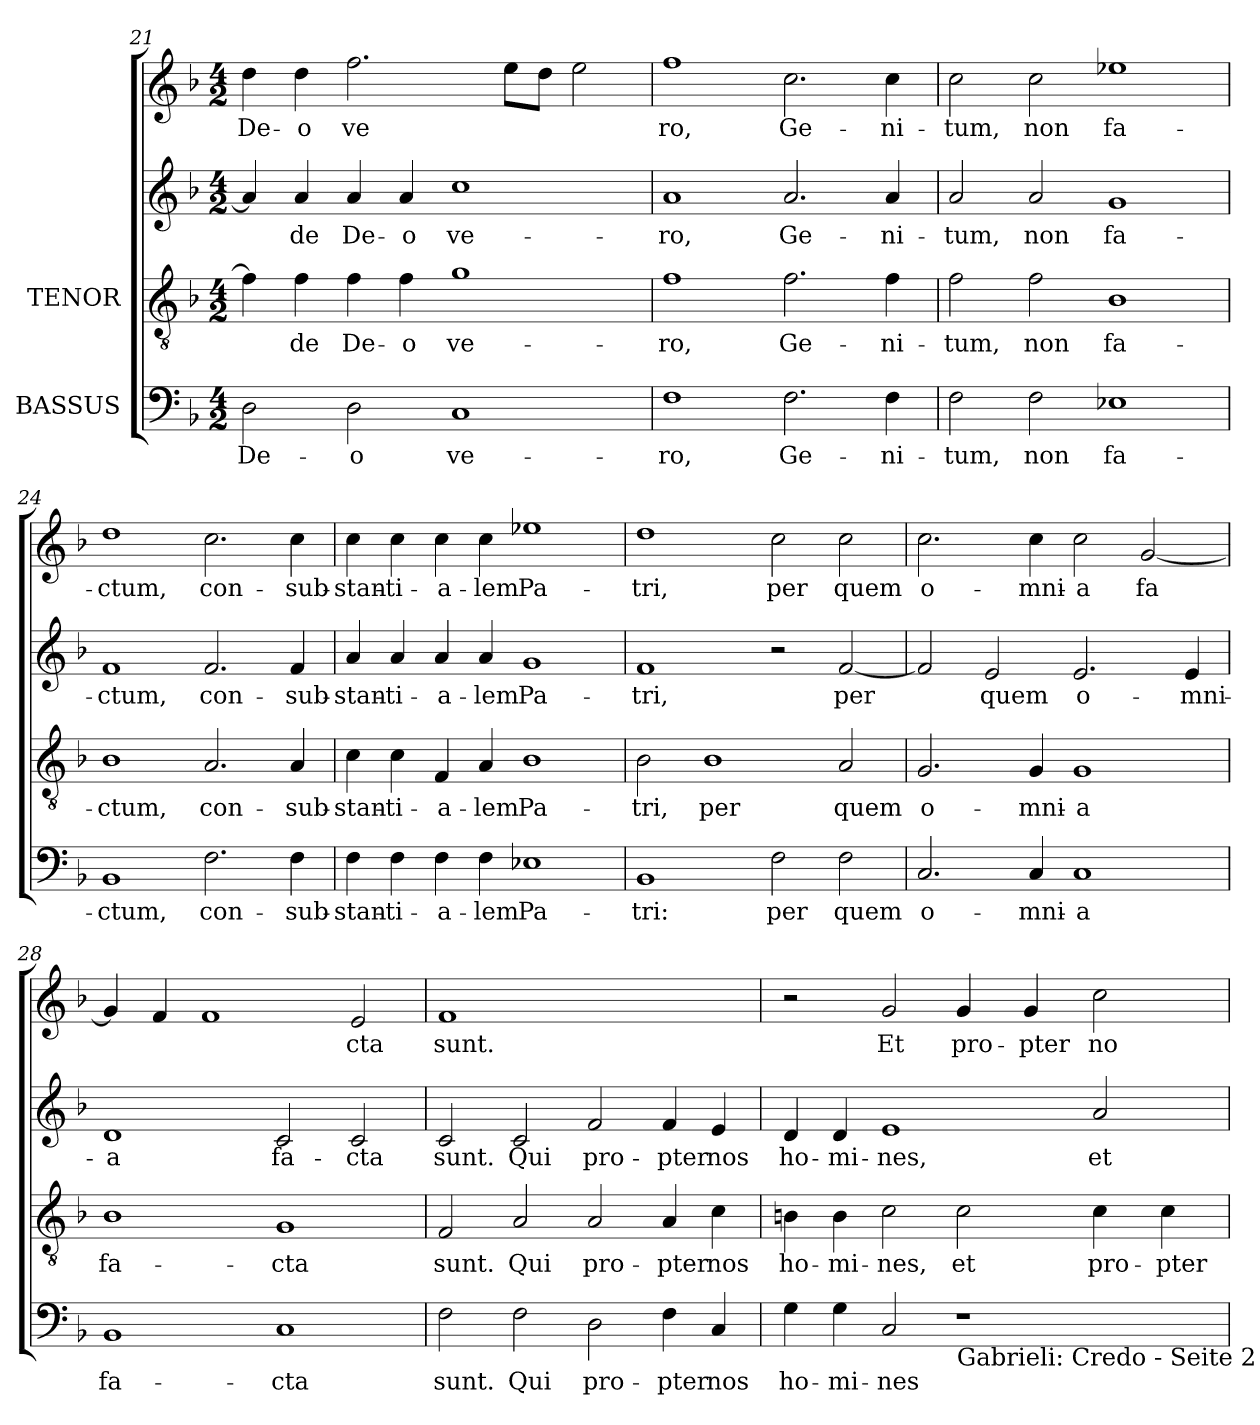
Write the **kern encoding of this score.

**kern	**text	**kern	**text	**kern	**text	**kern	**text
*part4	*part4	*part3	*part3	*part2	*part2	*part1	*part1
*staff4	*staff4	*staff3	*staff3	*staff2	*staff2	*staff1	*staff1
*I"BASSUS	*	*I"TENOR	*	*	*	*	*
*clefF4	*	*clefGv2	*	*clefG2	*	*clefG2	*
*k[b-]	*	*k[b-]	*	*k[b-]	*	*k[b-]	*
*F:	*	*F:	*	*F:	*	*F:	*
*M4/2	*	*M4/2	*	*M4/2	*	*M4/2	*
=21	=21	=21	=21	=21	=21	=21	=21
!	!LO:LY:b	!	!	!	!	!	!LO:LY:b
2D\	De-	4f\]	.	4a/]	.	4dd\	De-
!	!	!	!LO:LY:b	!	!LO:LY:b	!	!LO:LY:b
.	.	4f\	de	4a/	de	4dd\	-o
!	!LO:LY:b	!	!LO:LY:b	!	!LO:LY:b	!	!LO:LY:b
2D\	-o	4f\	De-	4a/	De-	2.ff\	ve
!	!	!	!LO:LY:b	!	!LO:LY:b	!	!
.	.	4f\	-o	4a/	-o	.	.
!	!LO:LY:b	!	!LO:LY:b	!	!LO:LY:b	!	!
1C	ve-	1g	ve-	1cc	ve-	.	.
.	.	.	.	.	.	8ee\L	.
.	.	.	.	.	.	8dd\J	.
.	.	.	.	.	.	2ee\	.
!!LO:LB:g=z
=22	=22	=22	=22	=22	=22	=22	=22
!	!LO:LY:b	!	!LO:LY:b	!	!LO:LY:b	!	!LO:LY:b
1F	-ro,	1f	-ro,	1a	-ro,	1ff	ro,
!	!LO:LY:b	!	!LO:LY:b	!	!LO:LY:b	!	!LO:LY:b
2.F\	Ge-	2.f\	Ge-	2.a/	Ge-	2.cc\	Ge-
!	!LO:LY:b	!	!LO:LY:b	!	!LO:LY:b	!	!LO:LY:b
4F\	-ni-	4f\	-ni-	4a/	-ni-	4cc\	-ni-
=23	=23	=23	=23	=23	=23	=23	=23
!	!LO:LY:b	!	!LO:LY:b	!	!LO:LY:b	!	!LO:LY:b
2F\	-tum,	2f\	-tum,	2a/	-tum,	2cc\	-tum,
!	!LO:LY:b	!	!LO:LY:b	!	!LO:LY:b	!	!LO:LY:b
2F\	non	2f\	non	2a/	non	2cc\	non
!	!LO:LY:b	!	!LO:LY:b	!	!LO:LY:b	!	!LO:LY:b
1E-X	fa-	1B-	fa-	1g	fa-	1ee-X	fa-
=24	=24	=24	=24	=24	=24	=24	=24
!	!LO:LY:b	!	!LO:LY:b	!	!LO:LY:b	!	!LO:LY:b
1BB-	-ctum,	1B-	-ctum,	1f	-ctum,	1dd	-ctum,
!	!LO:LY:b	!	!LO:LY:b	!	!LO:LY:b	!	!LO:LY:b
2.F\	con-	2.A/	con-	2.f/	con-	2.cc\	con-
!	!LO:LY:b	!	!LO:LY:b	!	!LO:LY:b	!	!LO:LY:b
4F\	-sub-	4A/	-sub-	4f/	-sub-	4cc\	-sub-
=25	=25	=25	=25	=25	=25	=25	=25
!	!LO:LY:b	!	!LO:LY:b	!	!LO:LY:b	!	!LO:LY:b
4F\	-stan-	4c\	-stan-	4a/	-stan-	4cc\	-stan-
!	!LO:LY:b	!	!LO:LY:b	!	!LO:LY:b	!	!LO:LY:b
4F\	-ti-	4c\	-ti-	4a/	-ti-	4cc\	-ti-
!	!LO:LY:b	!	!LO:LY:b	!	!LO:LY:b	!	!LO:LY:b
4F\	-a-	4F/	-a-	4a/	-a-	4cc\	-a-
!	!LO:LY:b	!	!LO:LY:b	!	!LO:LY:b	!	!LO:LY:b
4F\	-lem	4A/	-lem	4a/	-lem	4cc\	-lem
!	!LO:LY:b	!	!LO:LY:b	!	!LO:LY:b	!	!LO:LY:b
1E-X	Pa-	1B-	Pa-	1g	Pa-	1ee-X	Pa-
!!LO:PB:g=z
=26	=26	=26	=26	=26	=26	=26	=26
!	!LO:LY:b	!	!LO:LY:b	!	!LO:LY:b	!	!LO:LY:b
1BB-	-tri:	2B-\	-tri,	1f	-tri,	1dd	-tri,
!	!	!	!LO:LY:b	!	!	!	!
.	.	1B-	per	.	.	.	.
!	!LO:LY:b	!	!	!	!	!	!LO:LY:b
2F\	per	.	.	2r	.	2cc\	per
!	!LO:LY:b	!	!LO:LY:b	!	!LO:LY:b	!	!LO:LY:b
2F\	quem	2A/	quem	[2f/	per	2cc\	quem
=27	=27	=27	=27	=27	=27	=27	=27
!	!LO:LY:b	!	!LO:LY:b	!	!	!	!LO:LY:b
2.C/	o-	2.G/	o-	2f/]	.	2.cc\	o-
!	!	!	!	!	!LO:LY:b	!	!
.	.	.	.	2e/	quem	.	.
!	!LO:LY:b	!	!LO:LY:b	!	!	!	!LO:LY:b
4C/	-mni-	4G/	-mni-	.	.	4cc\	-mni-
!	!LO:LY:b	!	!LO:LY:b	!	!LO:LY:b	!	!LO:LY:b
1C	-a	1G	-a	2.e/	o-	2cc\	-a
!	!	!	!	!	!	!	!LO:LY:b
.	.	.	.	.	.	[2g/	fa
!	!	!	!	!	!LO:LY:b	!	!
.	.	.	.	4e/	-mni-	.	.
=28	=28	=28	=28	=28	=28	=28	=28
!	!LO:LY:b	!	!LO:LY:b	!	!LO:LY:b	!	!
1BB-	fa-	1B-	fa-	1d	-a	4g/]	.
.	.	.	.	.	.	4f/	.
.	.	.	.	.	.	1f	.
!	!LO:LY:b	!	!LO:LY:b	!	!LO:LY:b	!	!
1C	-cta	1G	-cta	2c/	fa-	.	.
!	!	!	!	!	!LO:LY:b	!	!LO:LY:b
.	.	.	.	2c/	-cta	2e/	cta
=29	=29	=29	=29	=29	=29	=29	=29
!	!LO:LY:b	!	!LO:LY:b	!	!LO:LY:b	!	!LO:LY:b
2F\	sunt.	2F/	sunt.	2c/	sunt.	1f	sunt.
!	!LO:LY:b	!	!LO:LY:b	!	!LO:LY:b	!	!
2F\	Qui	2A/	Qui	2c/	Qui	.	.
!	!LO:LY:b	!	!LO:LY:b	!	!LO:LY:b	!	!
2D\	pro-	2A/	pro-	2f/	pro-	2ryy	.
!	!LO:LY:b	!	!LO:LY:b	!	!LO:LY:b	!	!
4F\	-pter	4A/	-pter	4f/	-pter	2ryy	.
!	!LO:LY:b	!	!LO:LY:b	!	!LO:LY:b	!	!
4C/	nos	4c\	nos	4e/	nos	.	.
=30	=30	=30	=30	=30	=30	=30	=30
!	!LO:LY:b	!	!LO:LY:b	!	!LO:LY:b	!	!
4G\	ho-	4Bn\	ho-	4d/	ho-	2r	.
!	!LO:LY:b	!	!LO:LY:b	!	!LO:LY:b	!	!
4G\	-mi-	4B\	-mi-	4d/	-mi-	.	.
!	!LO:LY:b	!	!LO:LY:b	!	!LO:LY:b	!	!LO:LY:b
2C/	-nes	2c\	-nes,	1e	-nes,	2g/	Et
!LO:TX:b:t=Gabrieli&colon; Credo - Seite 2	!	!	!	!	!	!	!
!	!	!	!LO:LY:b	!	!	!	!LO:LY:b
1r	.	2c\	et	.	.	4g/	pro-
!	!	!	!	!	!	!	!LO:LY:b
.	.	.	.	.	.	4g/	-pter
!	!	!	!LO:LY:b	!	!LO:LY:b	!	!LO:LY:b
.	.	4c\	pro-	2a/	et	2cc\	no-
!	!	!	!LO:LY:b	!	!	!	!
.	.	4c\	-pter	.	.	.	.
=	=	=	=	=	=	=	=
*-	*-	*-	*-	*-	*-	*-	*-
